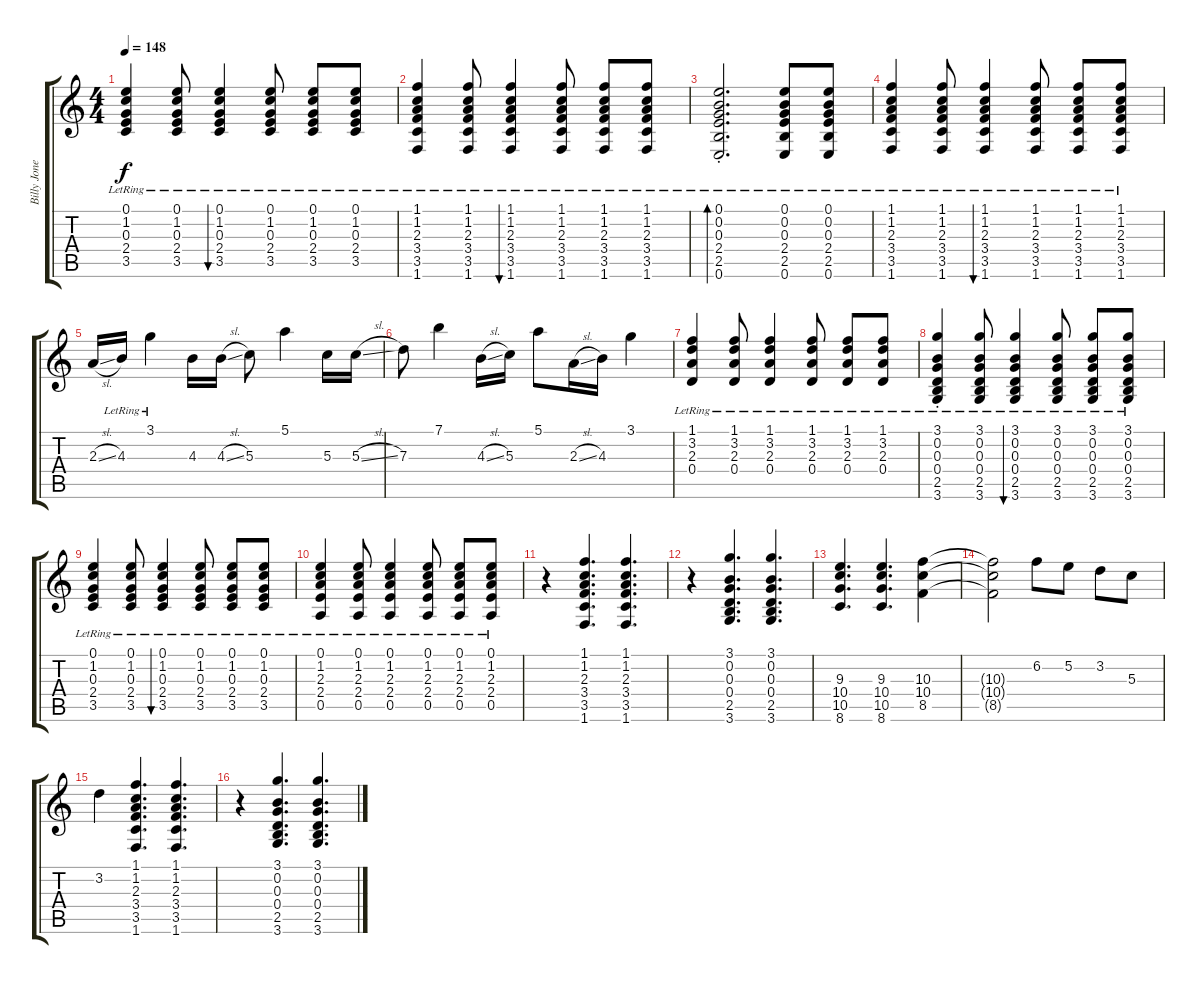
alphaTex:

\track ("Billy Jones Guitar" "Billy Jone") {instrument electricguitarclean}
\staff {score tabs}
\tuning (E4 B3 G3 D3 A2 E2) {hide}
\ts (4 4)
\tempo 148
\clef g2
\ks c
(0.1{lr} 1.2{lr} 0.3{lr} 2.4{lr} 3.5{lr}).4{dy f} (0.1{lr} 1.2{lr} 0.3{lr} 2.4{lr} 3.5{lr}).8 (0.1{lr} 1.2{lr} 0.3{lr} 2.4{lr} 3.5{lr}).4{bu 60} (0.1{lr} 1.2{lr} 0.3{lr} 2.4{lr} 3.5{lr}).8 (0.1{lr} 1.2{lr} 0.3{lr} 2.4{lr} 3.5{lr}).8 (0.1{lr} 1.2{lr} 0.3{lr} 2.4{lr} 3.5{lr}).8 |
(1.1{lr} 1.2{lr} 2.3{lr} 3.4{lr} 3.5{lr} 1.6{lr}).4 (1.1{lr} 1.2{lr} 2.3{lr} 3.4{lr} 3.5{lr} 1.6{lr}).8 (1.1{lr} 1.2{lr} 2.3{lr} 3.4{lr} 3.5{lr} 1.6{lr}).4{bu 60} (1.1{lr} 1.2{lr} 2.3{lr} 3.4{lr} 3.5{lr} 1.6{lr}).8 (1.1{lr} 1.2{lr} 2.3{lr} 3.4{lr} 3.5{lr} 1.6{lr}).8 (1.1{lr} 1.2{lr} 2.3{lr} 3.4{lr} 3.5{lr} 1.6{lr}).8 |
(0.1 0.2{lr} 0.3{st lr} 2.4{lr} 2.5{lr} 0.6).2{d bd 240 volume 10 balance 8} (0.1{lr} 0.2{lr} 0.3{lr} 2.4{lr} 2.5{lr} 0.6).8{volume 8 balance 0} (0.1{lr} 0.2{lr} 0.3{lr} 2.4{lr} 2.5{lr} 0.6).8 |
(1.1{lr} 1.2{lr} 2.3{lr} 3.4{lr} 3.5{lr} 1.6{lr}).4 (1.1{lr} 1.2{lr} 2.3{lr} 3.4{lr} 3.5{lr} 1.6{lr}).8 (1.1{lr} 1.2{lr} 2.3{lr} 3.4{lr} 3.5{lr} 1.6{lr}).4{bu 60} (1.1{lr} 1.2{lr} 2.3{lr} 3.4{lr} 3.5{lr} 1.6{lr}).8 (1.1{lr} 1.2{lr} 2.3{lr} 3.4{lr} 3.5{lr} 1.6{lr}).8 (1.1{lr} 1.2{lr} 2.3{lr} 3.4{lr} 3.5{lr} 1.6{lr}).8 |
2.3{sl}.16{volume 14 balance 8 instrument overdrivenguitar} 4.3{lr}.16 3.1{lr}.4 4.3.16 4.3{sl}.16 5.3.8 5.1.4 5.3.16 5.3{sl}.16 |
7.3.8 7.1.4 4.3{sl}.16 5.3.16 5.1.8 2.3{sl}.16 4.3.16 3.1.4 |
(1.1{lr} 3.2 2.3{lr} 0.4{lr}).4{volume 7 balance 0 instrument electricguitarclean} (1.1{lr} 3.2{lr} 2.3{lr} 0.4{lr}).8 (1.1{lr} 3.2{lr} 2.3{lr} 0.4{lr}).4 (1.1{lr} 3.2{lr} 2.3{lr} 0.4{lr}).8 (1.1{lr} 3.2{lr} 2.3{lr} 0.4{lr}).8 (1.1{lr} 3.2{lr} 2.3{lr} 0.4{lr}).8 |
(3.1{lr} 0.2{lr} 0.3{st lr} 0.4{lr} 2.5{lr} 3.6).4 (3.1{lr} 0.2{lr} 0.3{lr} 0.4{lr} 2.5{lr} 3.6).8 (3.1{lr} 0.2{lr} 0.3{lr} 0.4{lr} 2.5{lr} 3.6).4{bu 60} (3.1{lr} 0.2{lr} 0.3{lr} 0.4{lr} 2.5{lr} 3.6).8 (3.1{lr} 0.2{lr} 0.3{lr} 0.4{lr} 2.5{lr} 3.6).8 (3.1 0.2 0.3 0.4 2.5 3.6{lr}).8 |
(0.1{lr} 1.2{lr} 0.3{lr} 2.4{lr} 3.5{lr}).4 (0.1{lr} 1.2{lr} 0.3{lr} 2.4{lr} 3.5{lr}).8 (0.1{lr} 1.2{lr} 0.3{lr} 2.4{lr} 3.5{lr}).4{bu 60} (0.1{lr} 1.2{lr} 0.3{lr} 2.4{lr} 3.5{lr}).8 (0.1{lr} 1.2{lr} 0.3{lr} 2.4{lr} 3.5{lr}).8 (0.1{lr} 1.2{lr} 0.3{lr} 2.4{lr} 3.5{lr}).8 |
(0.1{lr} 1.2{lr} 2.3{lr} 2.4{lr} 0.5{lr}).4 (0.1{lr} 1.2{lr} 2.3{lr} 2.4{lr} 0.5{lr}).8 (0.1{lr} 1.2{lr} 2.3{lr} 2.4{lr} 0.5{lr}).4 (0.1{lr} 1.2{lr} 2.3{lr} 2.4{lr} 0.5{lr}).8 (0.1{lr} 1.2{lr} 2.3{lr} 2.4{lr} 0.5{lr}).8 (0.1{lr} 1.2{lr} 2.3{lr} 2.4{lr} 0.5{lr}).8 |
r.4 (1.1 1.2 2.3 3.4 3.5 1.6).4{d volume 11} (1.1 1.2 2.3 3.4 3.5 1.6).4{d} |
r.4 (3.1 0.2 0.3 0.4 2.5 3.6).4{d} (3.1 0.2 0.3 0.4 2.5 3.6).4{d} |
(9.3 10.4 10.5 8.6).4{d} (9.3 10.4 10.5 8.6).4{d} (10.3 10.4 8.5).4 |
(10.3{t} 10.4{t} 8.5{t}).2 6.2.8 5.2.8 3.2.8 5.3.8 |
3.2.4 (1.1 1.2 2.3 3.4 3.5 1.6).4{d volume 11} (1.1 1.2 2.3 3.4 3.5 1.6).4{d} |
r.4 (3.1 0.2 0.3 0.4 2.5 3.6).4{d} (3.1 0.2 0.3 0.4 2.5 3.6).4{d}
